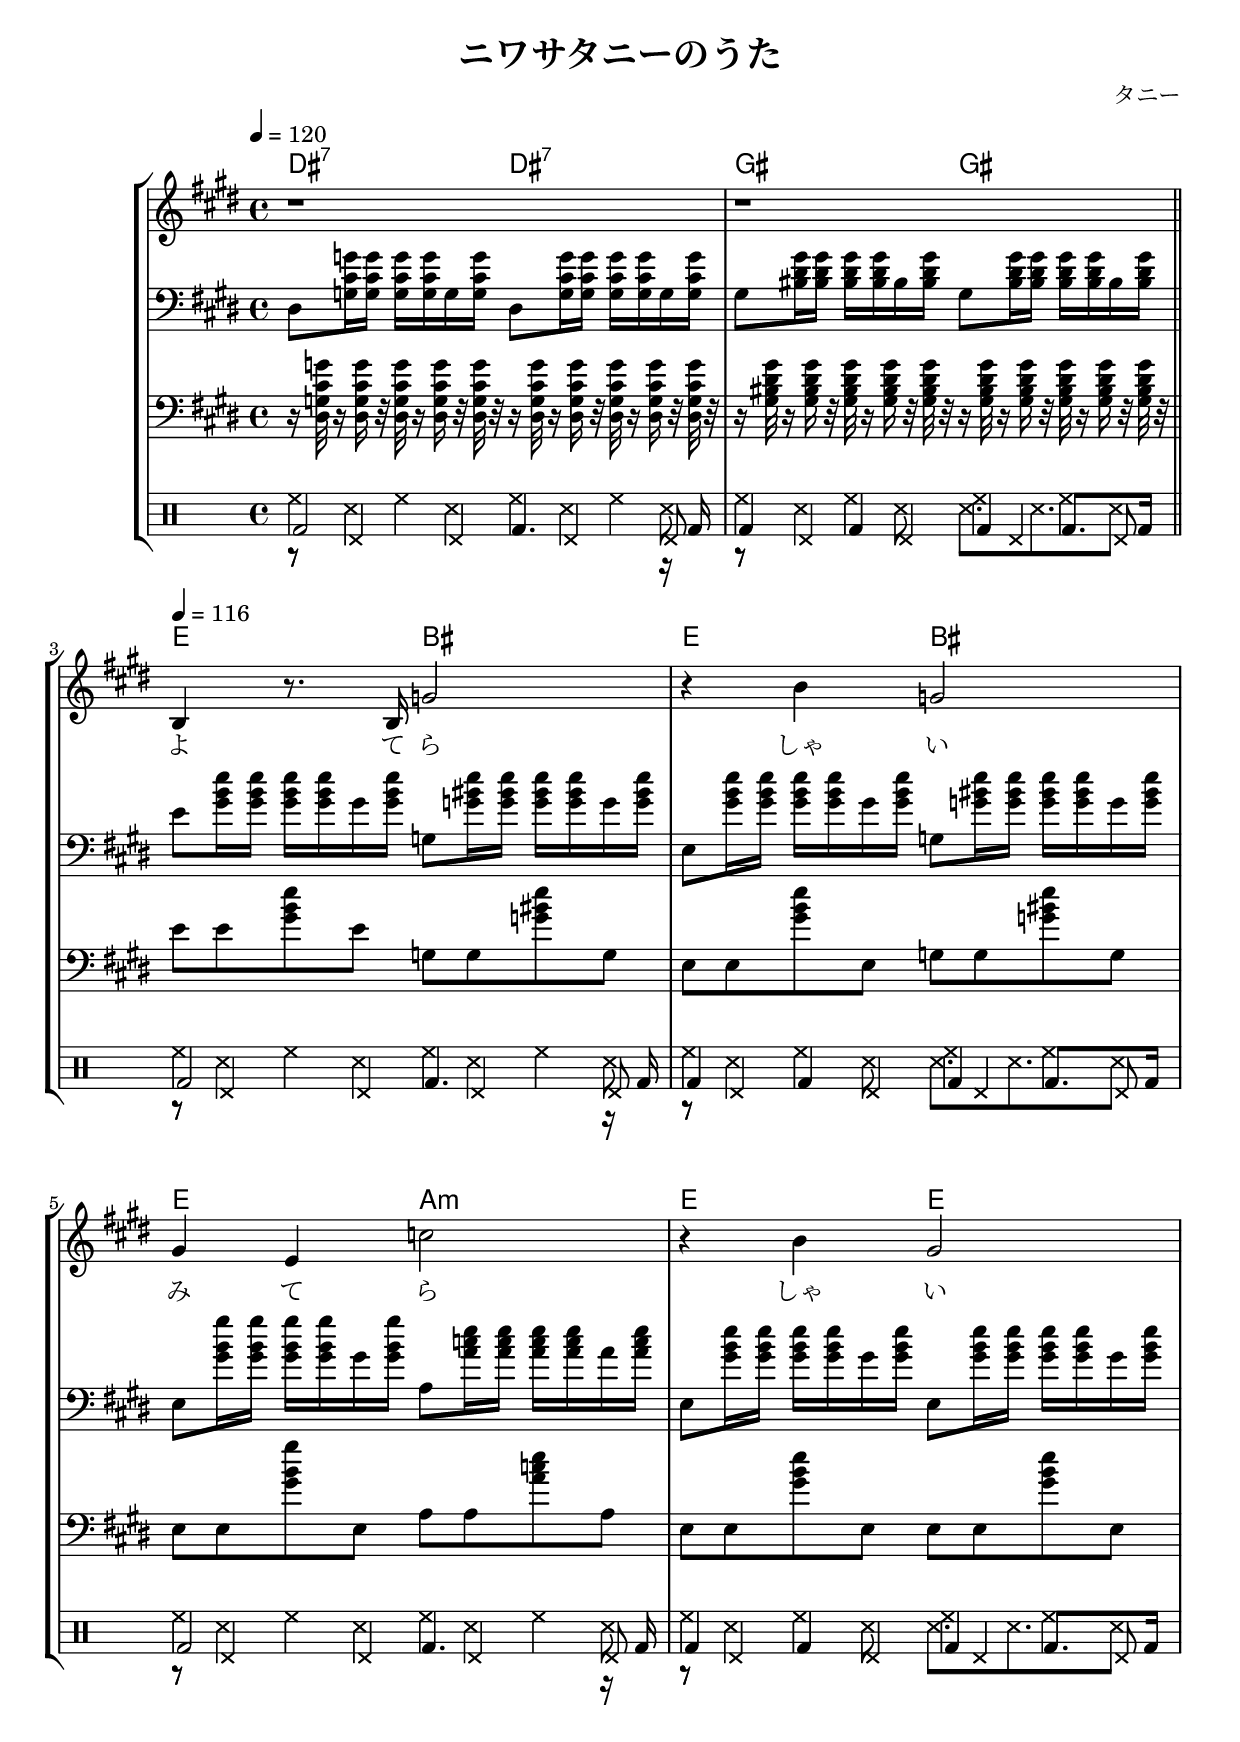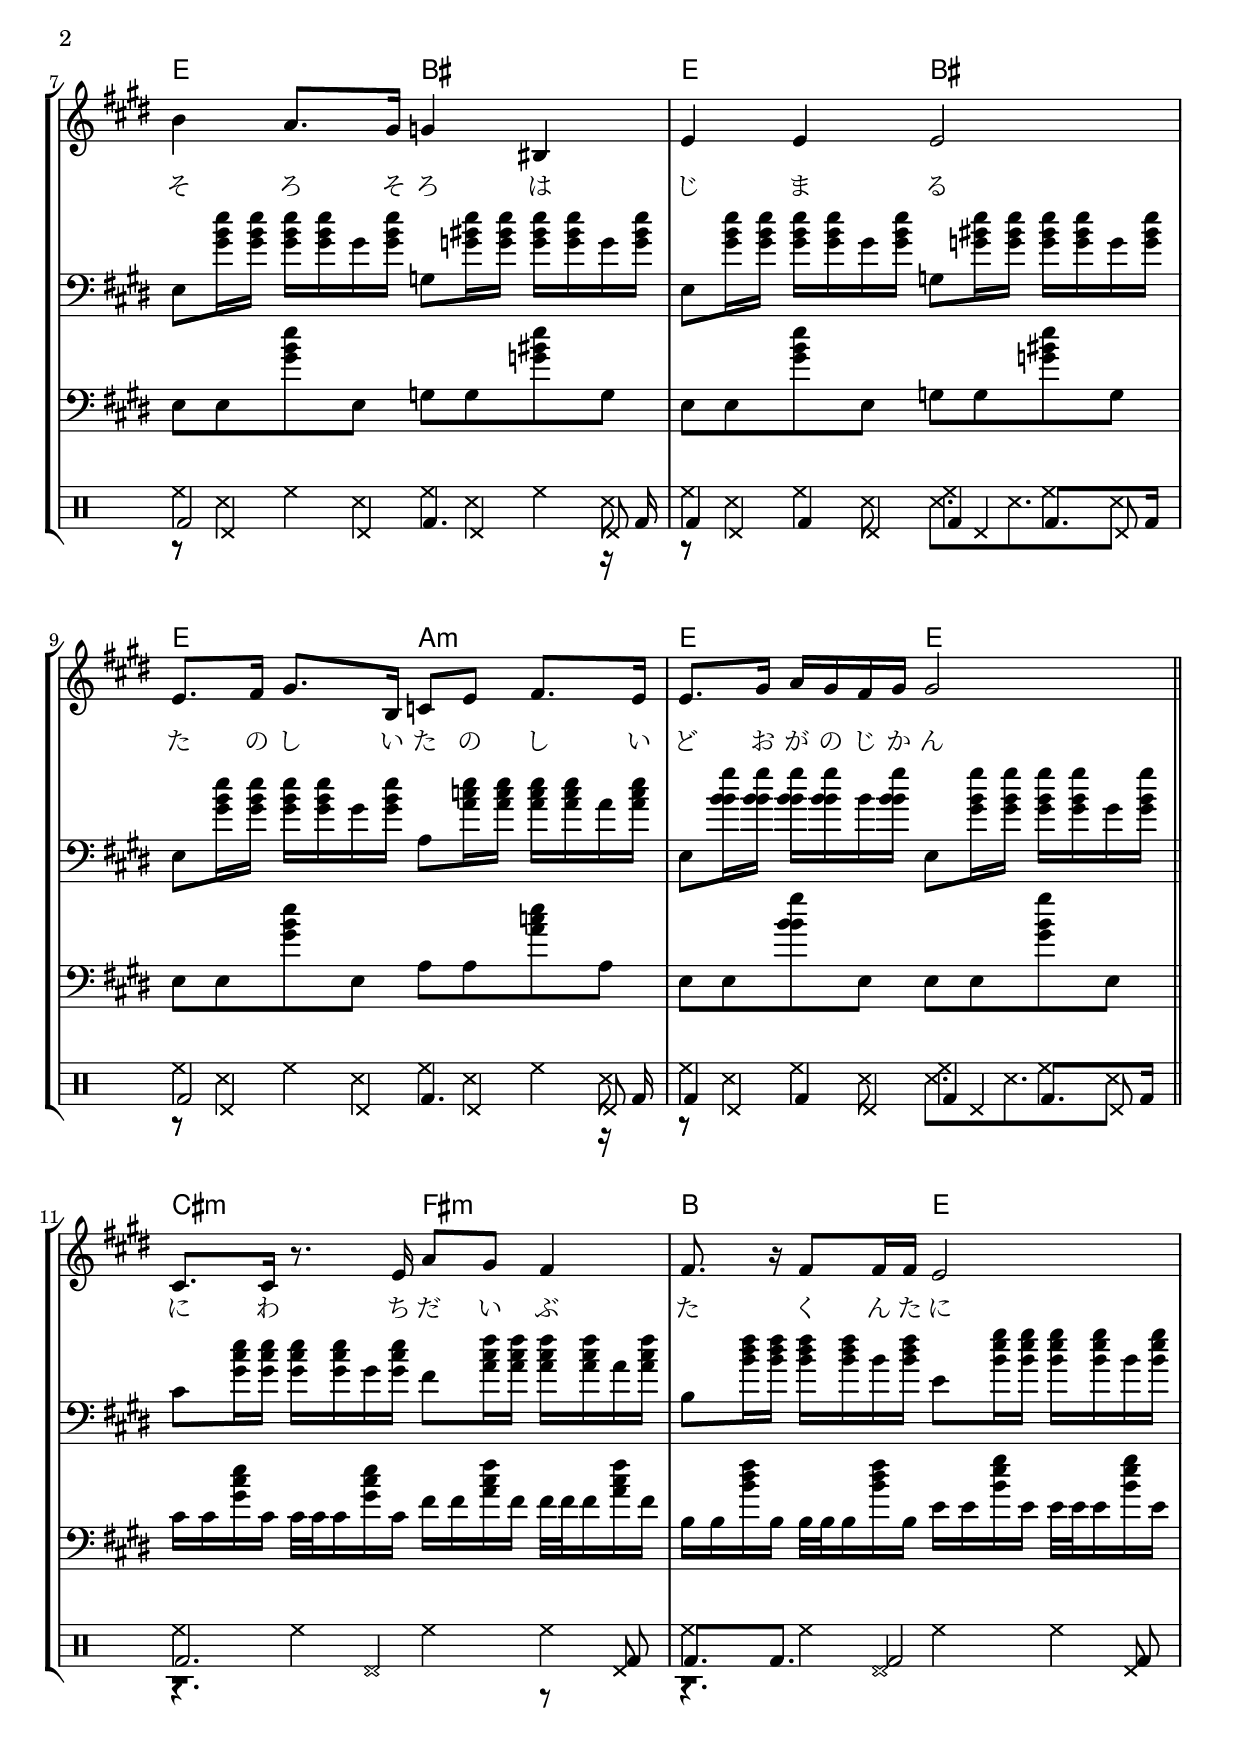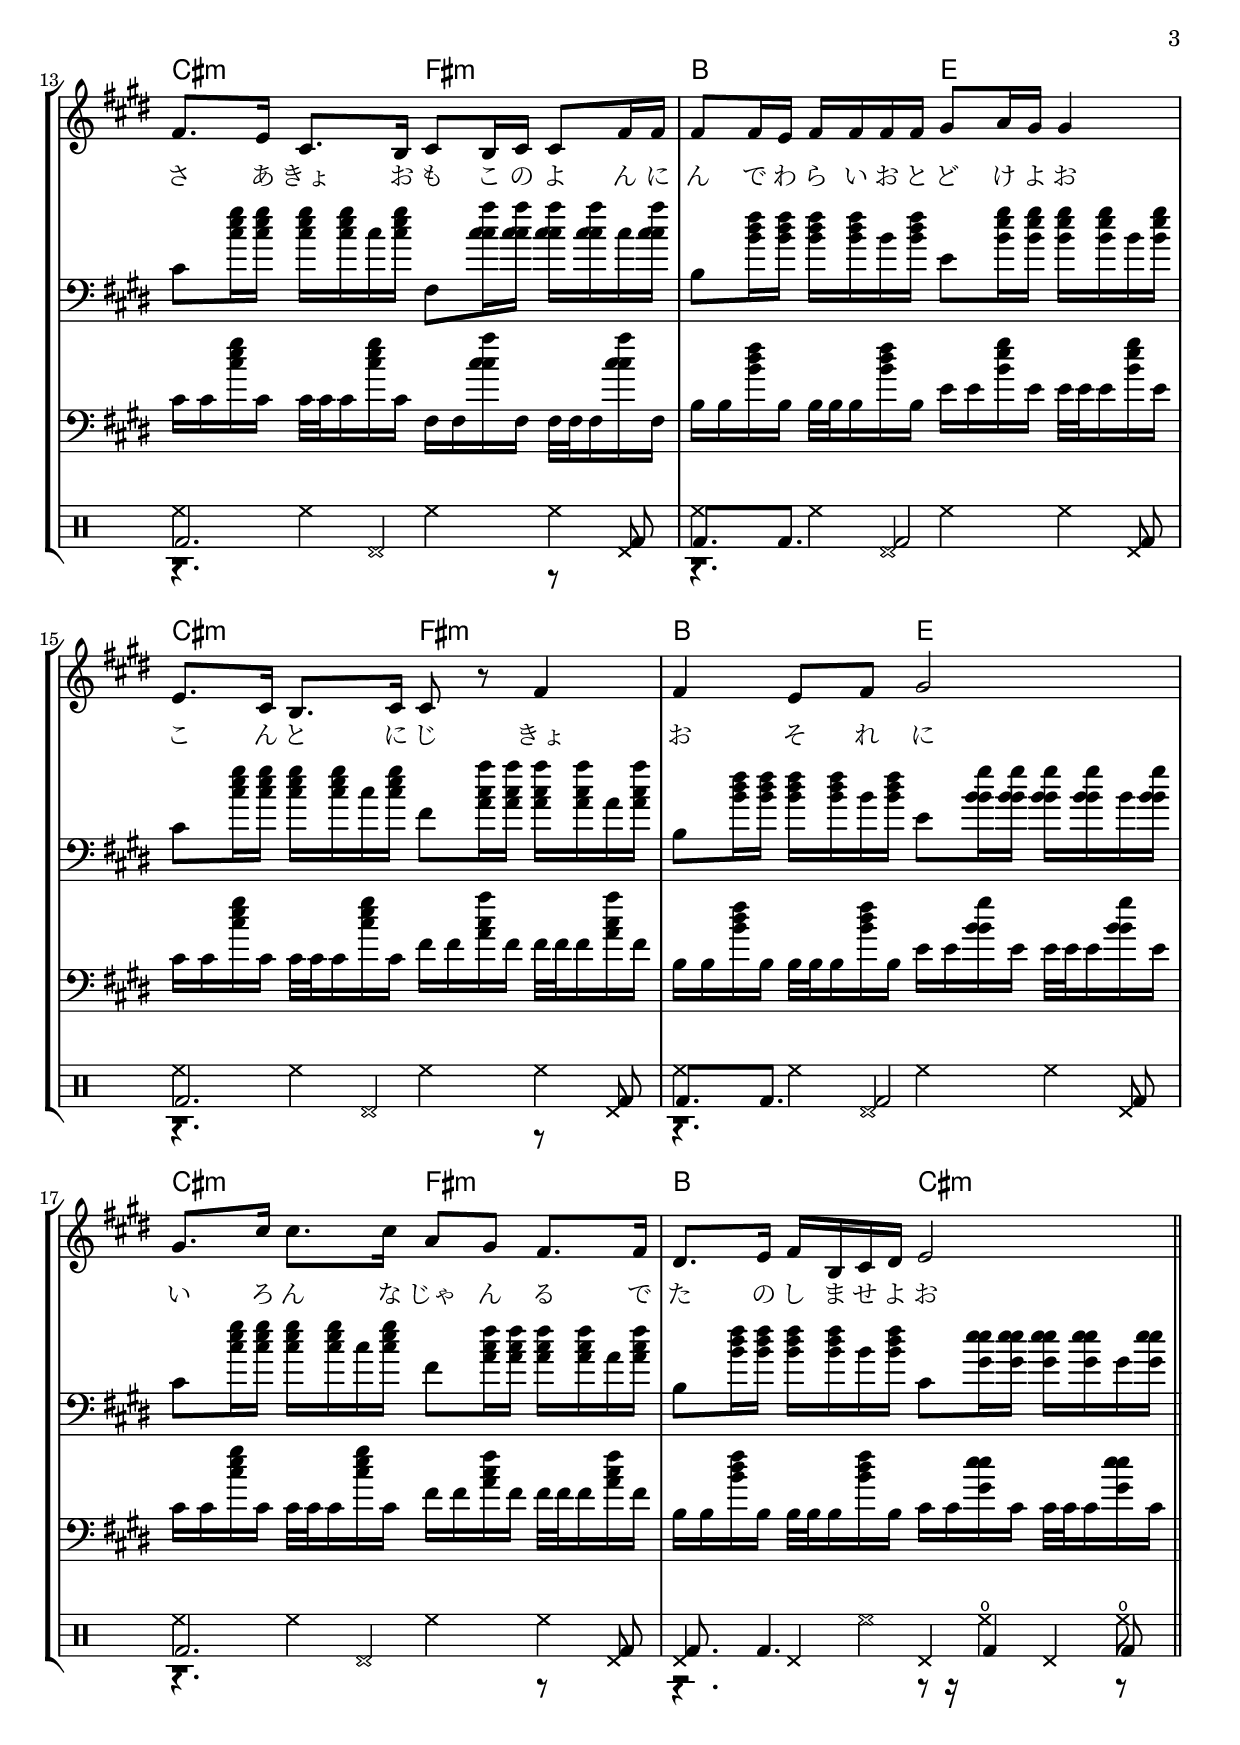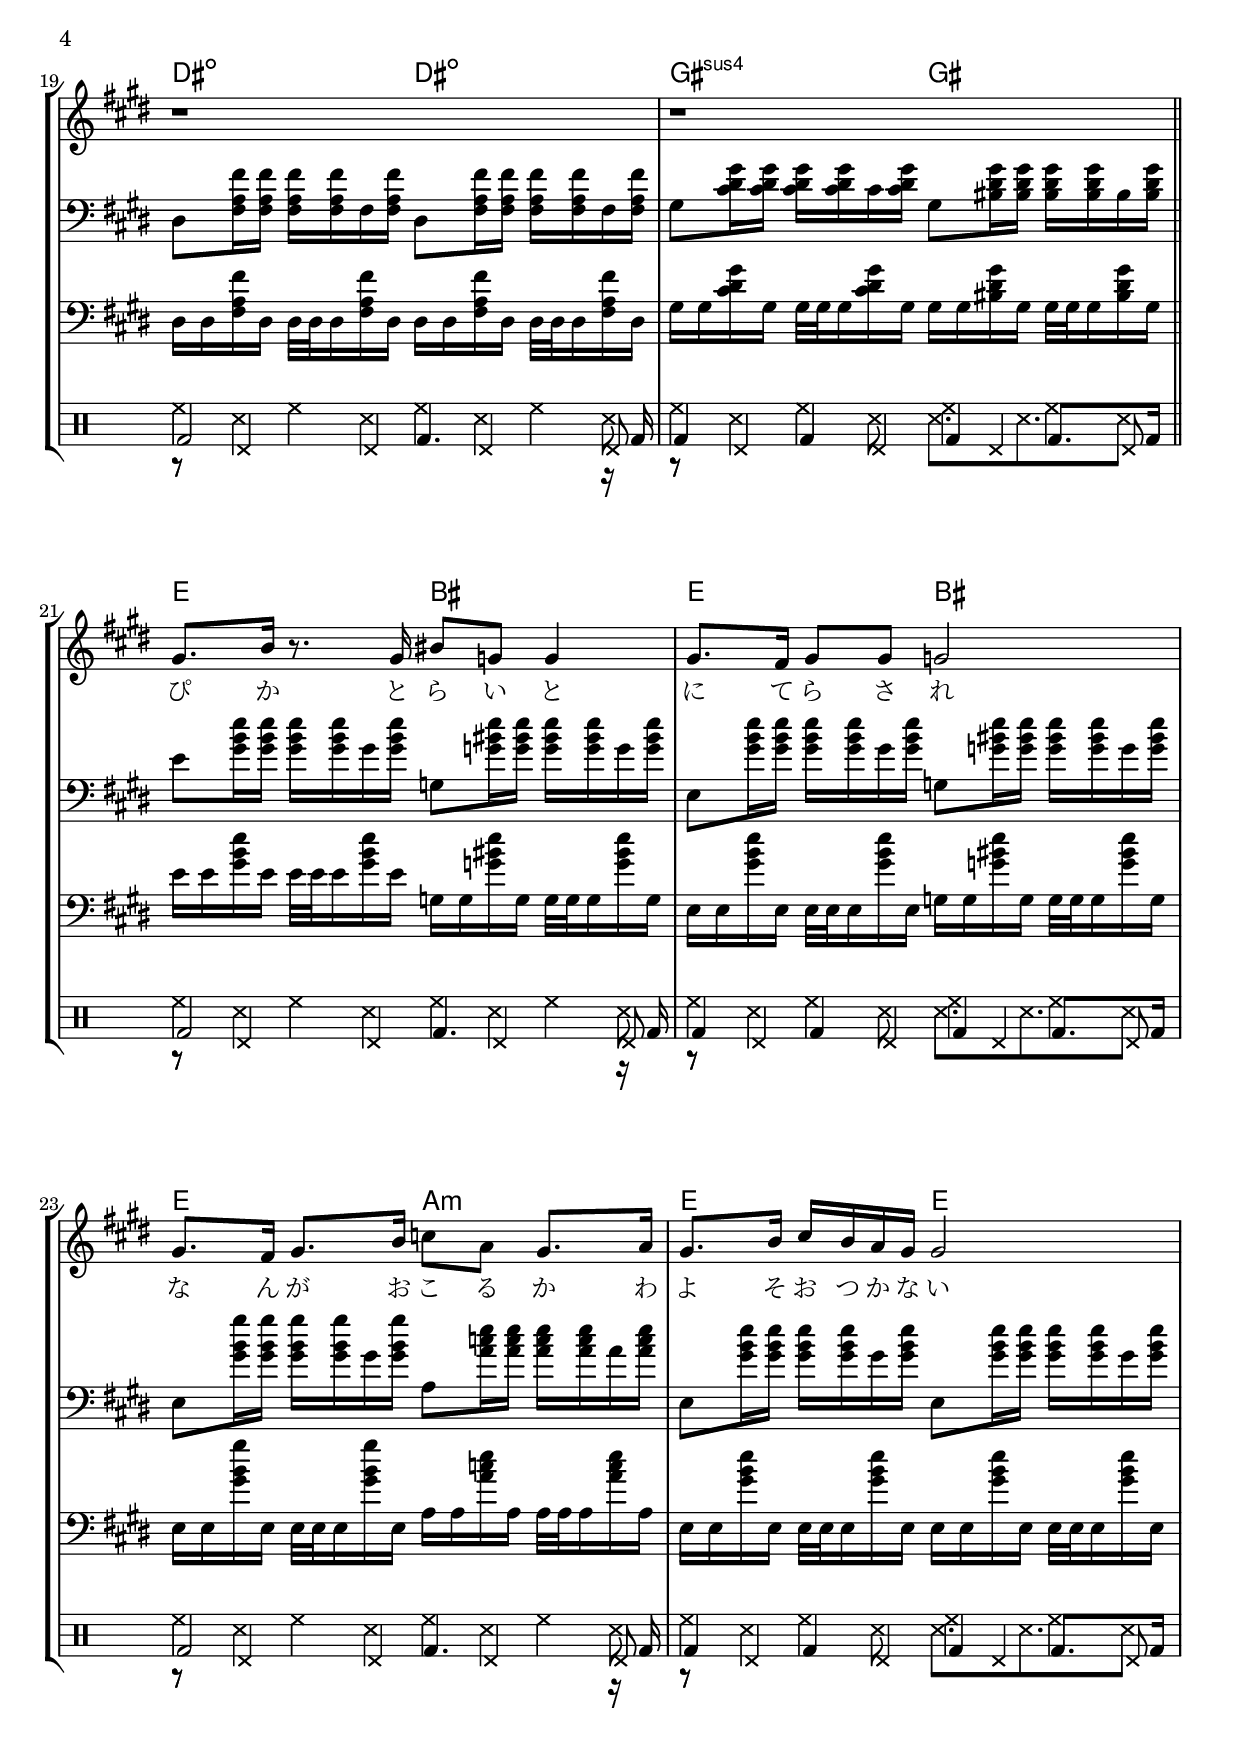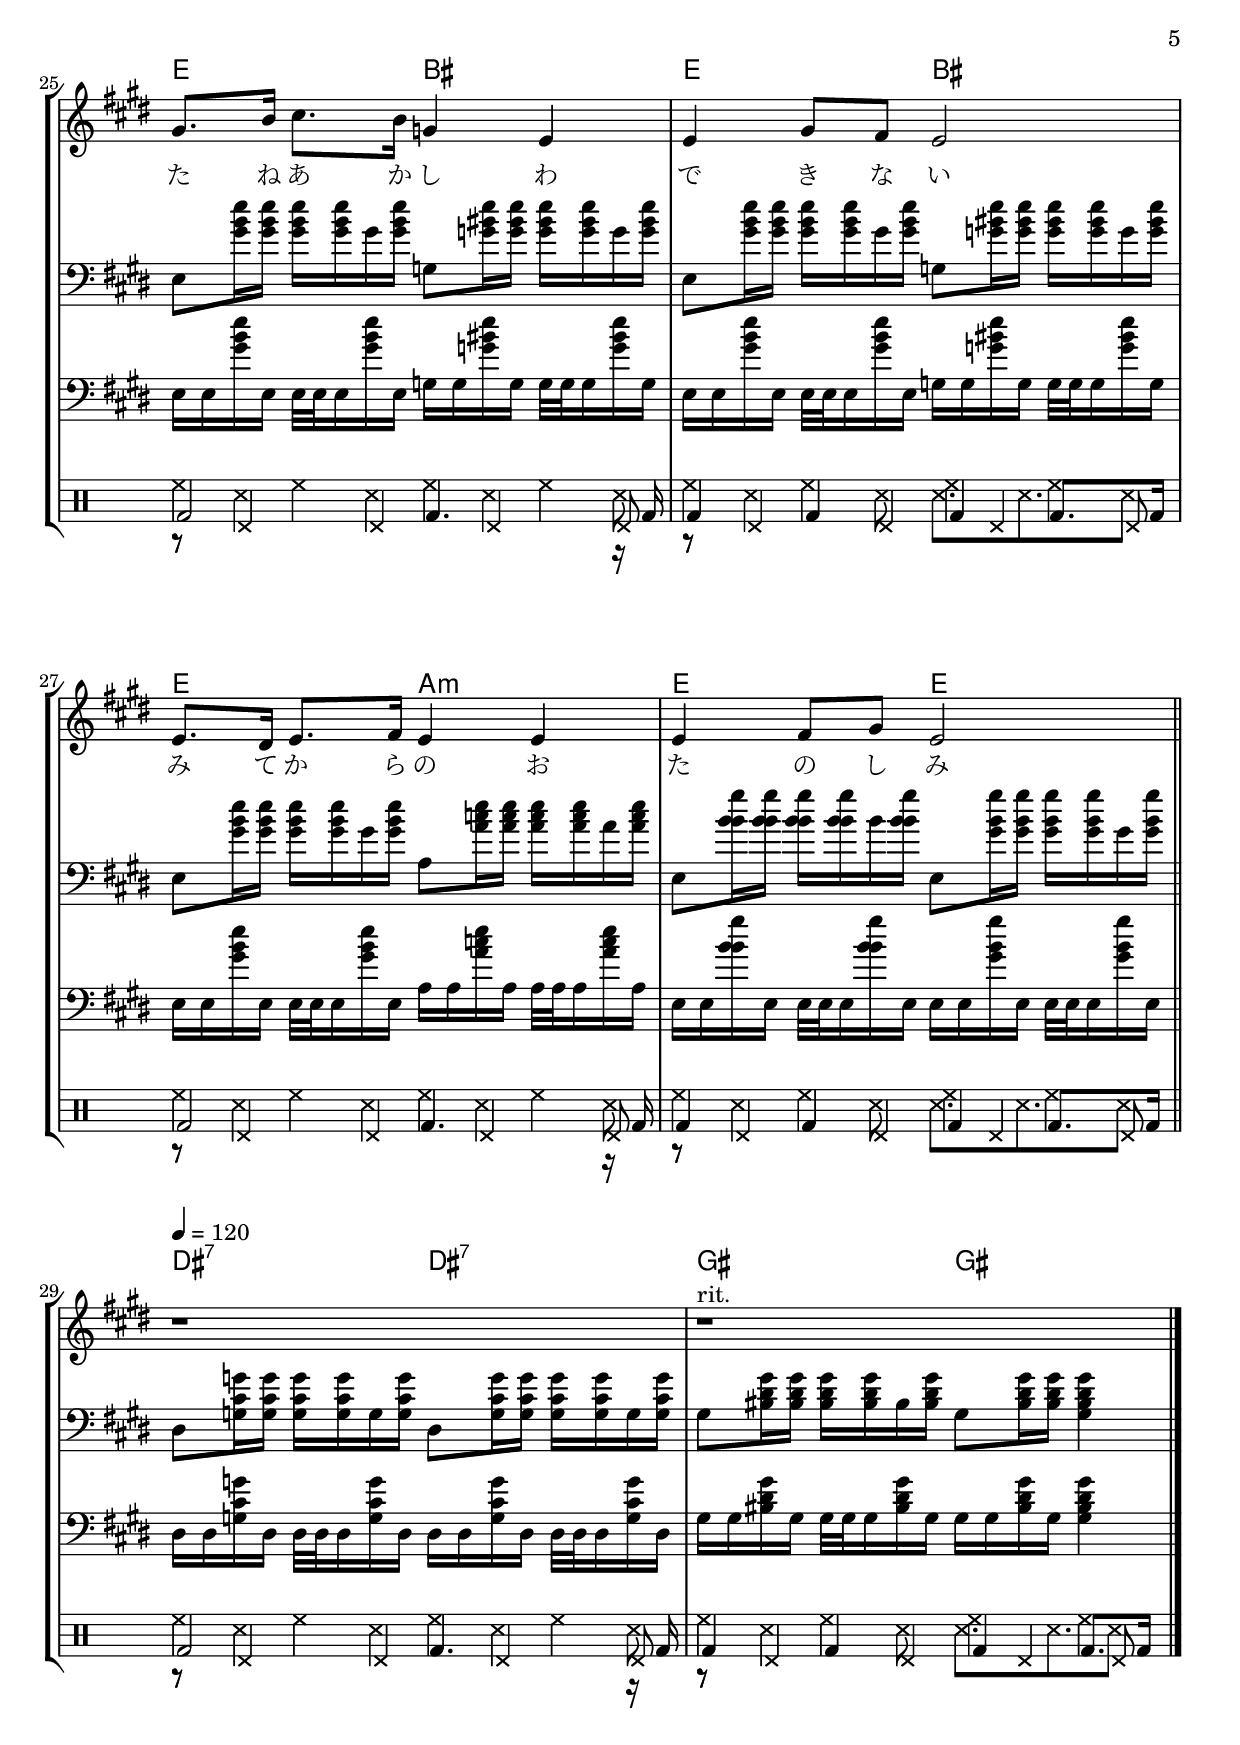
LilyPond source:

\version "2.12.1"

\header {
	title = \markup {ニワサタニーのうた}
	composer = \markup \center-column {タニー}
}

harmony = \chordmode {
	dis2:7 dis:7 gis gis 

	e bis e bis e a:m e e e bis e bis e a:m e e 

	cis:m fis:m b e cis:m fis:m b e cis:m fis:m b e cis:m fis:m b cis:m 

	dis:dim dis:dim gis:sus4 gis 

	e bis e bis e a:m e e e bis e bis e a:m e e 

	dis:7 dis:7 gis gis 
}

melody = {
	\key e \major
	\tempo 4 = 120
	r1 | r1   
	\set Staff.midiInstrument = #"mmi0.36"
		\tempo 4 = 116
 b4  r8.  b16  g'2 
	r4  b'4  g'2 
	gis'4  e'4  c''2 
	r4  b'4  gis'2 
	b'4  a'8.  gis'16  g'4  bis4 
	e'4  e'4  e'2 
	e'8.  fis'16  gis'8.  b16  c'8  e'8  fis'8.  e'16 
	e'8.  gis'16  a'16  gis'16  fis'16  gis'16  gis'2
	\set Staff.midiInstrument = #"mmi0.38"
	 cis'8.  cis'16  r8.  e'16  a'8  gis'8  fis'4 
	fis'8.  r16  fis'8  fis'16  fis'16  e'2 
	fis'8.  e'16  cis'8.  b16  cis'8  b16  cis'16  cis'8  fis'16  fis'16 
	fis'8  fis'16  e'16  fis'16  fis'16  fis'16  fis'16  gis'8  a'16  gis'16  gis'4 
	e'8.  cis'16  b8.  cis'16  cis'8  r8  fis'4 
	fis'4  e'8  fis'8  gis'2 
	gis'8.  cis''16  cis''8.  cis''16  a'8  gis'8  fis'8.  fis'16 
	dis'8.  e'16  fis'16  b16  cis'16  dis'16  e'2
	r1 | r1   
	\set Staff.midiInstrument = #"mmi0.38"
	 gis'8.  b'16  r8.  gis'16  bis'8  g'8  g'4 
	gis'8.  fis'16  gis'8  gis'8  g'2 
	gis'8.  fis'16  gis'8.  b'16  c''8  a'8  gis'8.  a'16 
	gis'8.  b'16  cis''16  b'16  a'16  gis'16  gis'2 
	gis'8.  b'16  cis''8.  b'16  g'4  e'4 
	e'4  gis'8  fis'8  e'2 
	e'8.  dis'16  e'8.  fis'16  e'4  e'4 
	e'4  fis'8  gis'8  e'2
	\tempo 4 = 120
	r1 | r1^"rit." \bar "|."
}

words = \lyricmode {
	
	よ  て  ら  しゃ  い  み  て  ら  しゃ  い  そ  ろ  そ  ろ  は  じ  ま  る  た  の  し  い  た  の  し  い  ど  お  が  の  じ  か  ん  
	に  わ  ち  だ  い  ぶ  た  く  ん  た  に  さ  あ  きょ  お  も  こ  の  よ  ん  に  ん  で  わ  ら  い  お  と  ど  け  よ  お  こ  ん  と  に  じ  きょ  お  そ  れ  に  い  ろ  ん  な  じゃ  ん  る  で  た  の  し  ま  せ  よ  お  
	
	ぴ  か  と  ら  い  と  に  て  ら  さ  れ  な  ん  が  お  こ  る  か  わ  よ  そ  お  つ  か  な  い  た  ね  あ  か  し  わ  で  き  な  い  み  て  か  ら  の  お  た  の  し  み  
	
}

tempochange = {
	\tempo 4 = 120
	r1 | r1 \bar "||"
	\tempo 4 = 116
	r1 | r1 | r1 | r1 | r1 | r1 | r1 | r1 \bar "||"
	\tempo 4 = 116
	r1 | r1 | r1 | r1 | r1 | r1 | r1 | r1 \bar "||"
	\tempo 4 = 116
	r1 | r1 \bar "||"
	\tempo 4 = 116
	r1 | r1 | r1 | r1 | r1 | r1 | r1 | r1 \bar "||"
	\tempo 4 = 120
	r1 | \tempo 4 = 90 r2 \tempo 4 = 80 r2 \bar "|."
}

mainacc = {
	\clef bass
	\set Staff.midiInstrument = #"Pad 6 (metallic)"
	\key e \major
	\tempo 4 = 120
	dis8 <g cis' g'>16 <g cis' g'>16   <g cis' g'>16 <g cis' g'>16   g16 <g cis' g'>16
	dis8 <g cis' g'>16 <g cis' g'>16   <g cis' g'>16 <g cis' g'>16   g16 <g cis' g'>16
	gis8 <bis dis' gis'>16 <bis dis' gis'>16   <bis dis' gis'>16 <bis dis' gis'>16   bis16 <bis dis' gis'>16
	gis8 <bis dis' gis'>16 <bis dis' gis'>16   <bis dis' gis'>16 <bis dis' gis'>16   bis16 <bis dis' gis'>16
	\bar "||"

	\set Staff.midiInstrument = #"Pad 6 (metallic)"
	\tempo 4 = 116
	e'8 <gis' b' e''>16 <gis' b' e''>16   <gis' b' e''>16 <gis' b' e''>16   gis'16 <gis' b' e''>16
	g8 <g' bis' e''>16 <g' bis' e''>16   <g' bis' e''>16 <g' bis' e''>16   g'16 <g' bis' e''>16
	e8 <gis' b' e''>16 <gis' b' e''>16   <gis' b' e''>16 <gis' b' e''>16   gis'16 <gis' b' e''>16
	g8 <g' bis' e''>16 <g' bis' e''>16   <g' bis' e''>16 <g' bis' e''>16   g'16 <g' bis' e''>16
	e8 <gis' b' gis''>16 <gis' b' gis''>16   <gis' b' gis''>16 <gis' b' gis''>16   gis'16 <gis' b' gis''>16
	a8 <a' c'' e''>16 <a' c'' e''>16   <a' c'' e''>16 <a' c'' e''>16   a'16 <a' c'' e''>16
	e8 <gis' b' e''>16 <gis' b' e''>16   <gis' b' e''>16 <gis' b' e''>16   gis'16 <gis' b' e''>16
	e8 <gis' b' e''>16 <gis' b' e''>16   <gis' b' e''>16 <gis' b' e''>16   gis'16 <gis' b' e''>16
	e8 <gis' b' e''>16 <gis' b' e''>16   <gis' b' e''>16 <gis' b' e''>16   gis'16 <gis' b' e''>16
	g8 <g' bis' e''>16 <g' bis' e''>16   <g' bis' e''>16 <g' bis' e''>16   g'16 <g' bis' e''>16
	e8 <gis' b' e''>16 <gis' b' e''>16   <gis' b' e''>16 <gis' b' e''>16   gis'16 <gis' b' e''>16
	g8 <g' bis' e''>16 <g' bis' e''>16   <g' bis' e''>16 <g' bis' e''>16   g'16 <g' bis' e''>16
	e8 <gis' b' e''>16 <gis' b' e''>16   <gis' b' e''>16 <gis' b' e''>16   gis'16 <gis' b' e''>16
	a8 <a' c'' e''>16 <a' c'' e''>16   <a' c'' e''>16 <a' c'' e''>16   a'16 <a' c'' e''>16
	e8 <b' b' gis''>16 <b' b' gis''>16   <b' b' gis''>16 <b' b' gis''>16   b'16 <b' b' gis''>16
	e8 <gis' b' gis''>16 <gis' b' gis''>16   <gis' b' gis''>16 <gis' b' gis''>16   gis'16 <gis' b' gis''>16
	\bar "||"

	\set Staff.midiInstrument = #"Pad 6 (metallic)"
	cis'8 <gis' cis'' e''>16 <gis' cis'' e''>16   <gis' cis'' e''>16 <gis' cis'' e''>16   gis'16 <gis' cis'' e''>16
	fis'8 <a' cis'' fis''>16 <a' cis'' fis''>16   <a' cis'' fis''>16 <a' cis'' fis''>16   a'16 <a' cis'' fis''>16
	b8 <b' dis'' fis''>16 <b' dis'' fis''>16   <b' dis'' fis''>16 <b' dis'' fis''>16   b'16 <b' dis'' fis''>16
	e'8 <b' e'' gis''>16 <b' e'' gis''>16   <b' e'' gis''>16 <b' e'' gis''>16   b'16 <b' e'' gis''>16
	cis'8 <cis'' e'' gis''>16 <cis'' e'' gis''>16   <cis'' e'' gis''>16 <cis'' e'' gis''>16   cis''16 <cis'' e'' gis''>16
	fis8 <cis'' cis'' a''>16 <cis'' cis'' a''>16   <cis'' cis'' a''>16 <cis'' cis'' a''>16   cis''16 <cis'' cis'' a''>16
	b8 <b' dis'' fis''>16 <b' dis'' fis''>16   <b' dis'' fis''>16 <b' dis'' fis''>16   b'16 <b' dis'' fis''>16
	e'8 <b' e'' gis''>16 <b' e'' gis''>16   <b' e'' gis''>16 <b' e'' gis''>16   b'16 <b' e'' gis''>16
	cis'8 <cis'' e'' gis''>16 <cis'' e'' gis''>16   <cis'' e'' gis''>16 <cis'' e'' gis''>16   cis''16 <cis'' e'' gis''>16
	fis'8 <a' cis'' a''>16 <a' cis'' a''>16   <a' cis'' a''>16 <a' cis'' a''>16   a'16 <a' cis'' a''>16
	b8 <b' dis'' fis''>16 <b' dis'' fis''>16   <b' dis'' fis''>16 <b' dis'' fis''>16   b'16 <b' dis'' fis''>16
	e'8 <b' b' gis''>16 <b' b' gis''>16   <b' b' gis''>16 <b' b' gis''>16   b'16 <b' b' gis''>16
	cis'8 <cis'' e'' gis''>16 <cis'' e'' gis''>16   <cis'' e'' gis''>16 <cis'' e'' gis''>16   cis''16 <cis'' e'' gis''>16
	fis'8 <a' cis'' fis''>16 <a' cis'' fis''>16   <a' cis'' fis''>16 <a' cis'' fis''>16   a'16 <a' cis'' fis''>16
	b8 <b' dis'' fis''>16 <b' dis'' fis''>16   <b' dis'' fis''>16 <b' dis'' fis''>16   b'16 <b' dis'' fis''>16
	cis'8 <gis' e'' e''>16 <gis' e'' e''>16   <gis' e'' e''>16 <gis' e'' e''>16   gis'16 <gis' e'' e''>16
	\bar "||"

	\set Staff.midiInstrument = #"Pad 6 (metallic)"
	dis8 <fis a fis'>16 <fis a fis'>16   <fis a fis'>16 <fis a fis'>16   fis16 <fis a fis'>16
	dis8 <fis a fis'>16 <fis a fis'>16   <fis a fis'>16 <fis a fis'>16   fis16 <fis a fis'>16
	gis8 <cis' dis' gis'>16 <cis' dis' gis'>16   <cis' dis' gis'>16 <cis' dis' gis'>16   cis'16 <cis' dis' gis'>16
	gis8 <bis dis' gis'>16 <bis dis' gis'>16   <bis dis' gis'>16 <bis dis' gis'>16   bis16 <bis dis' gis'>16
	\bar "||"

	\set Staff.midiInstrument = #"Pad 6 (metallic)"
	e'8 <gis' b' e''>16 <gis' b' e''>16   <gis' b' e''>16 <gis' b' e''>16   gis'16 <gis' b' e''>16
	g8 <g' bis' e''>16 <g' bis' e''>16   <g' bis' e''>16 <g' bis' e''>16   g'16 <g' bis' e''>16
	e8 <gis' b' e''>16 <gis' b' e''>16   <gis' b' e''>16 <gis' b' e''>16   gis'16 <gis' b' e''>16
	g8 <g' bis' e''>16 <g' bis' e''>16   <g' bis' e''>16 <g' bis' e''>16   g'16 <g' bis' e''>16
	e8 <gis' b' gis''>16 <gis' b' gis''>16   <gis' b' gis''>16 <gis' b' gis''>16   gis'16 <gis' b' gis''>16
	a8 <a' c'' e''>16 <a' c'' e''>16   <a' c'' e''>16 <a' c'' e''>16   a'16 <a' c'' e''>16
	e8 <gis' b' e''>16 <gis' b' e''>16   <gis' b' e''>16 <gis' b' e''>16   gis'16 <gis' b' e''>16
	e8 <gis' b' e''>16 <gis' b' e''>16   <gis' b' e''>16 <gis' b' e''>16   gis'16 <gis' b' e''>16
	e8 <gis' b' e''>16 <gis' b' e''>16   <gis' b' e''>16 <gis' b' e''>16   gis'16 <gis' b' e''>16
	g8 <g' bis' e''>16 <g' bis' e''>16   <g' bis' e''>16 <g' bis' e''>16   g'16 <g' bis' e''>16
	e8 <gis' b' e''>16 <gis' b' e''>16   <gis' b' e''>16 <gis' b' e''>16   gis'16 <gis' b' e''>16
	g8 <g' bis' e''>16 <g' bis' e''>16   <g' bis' e''>16 <g' bis' e''>16   g'16 <g' bis' e''>16
	e8 <gis' b' e''>16 <gis' b' e''>16   <gis' b' e''>16 <gis' b' e''>16   gis'16 <gis' b' e''>16
	a8 <a' c'' e''>16 <a' c'' e''>16   <a' c'' e''>16 <a' c'' e''>16   a'16 <a' c'' e''>16
	e8 <b' b' gis''>16 <b' b' gis''>16   <b' b' gis''>16 <b' b' gis''>16   b'16 <b' b' gis''>16
	e8 <gis' b' gis''>16 <gis' b' gis''>16   <gis' b' gis''>16 <gis' b' gis''>16   gis'16 <gis' b' gis''>16
	\bar "||"

	\set Staff.midiInstrument = #"Pad 6 (metallic)"
	\tempo 4 = 120
	dis8 <g cis' g'>16 <g cis' g'>16   <g cis' g'>16 <g cis' g'>16   g16 <g cis' g'>16
	dis8 <g cis' g'>16 <g cis' g'>16   <g cis' g'>16 <g cis' g'>16   g16 <g cis' g'>16
	gis8 <bis dis' gis'>16 <bis dis' gis'>16   <bis dis' gis'>16 <bis dis' gis'>16   bis16 <bis dis' gis'>16
	gis8 <bis dis' gis'>16 <bis dis' gis'>16 <gis bis dis' gis'>4
	\bar "|."
}

subacc = {
	\clef bass
	\set Staff.midiInstrument = #"Electric Grand"
	\key e \major
	\tempo 4 = 120
	r16 <dis g cis' g'>32 r16 <dis g cis' g'>16 r32      <dis g cis' g'>32 r16      <dis g cis' g'>16 r32 <dis g cis' g'>32 r32
	r16 <dis g cis' g'>32 r16 <dis g cis' g'>16 r32      <dis g cis' g'>32 r16      <dis g cis' g'>16 r32 <dis g cis' g'>32 r32
	r16 <gis bis dis' gis'>32 r16 <gis bis dis' gis'>16 r32      <gis bis dis' gis'>32 r16      <gis bis dis' gis'>16 r32 <gis bis dis' gis'>32 r32
	r16 <gis bis dis' gis'>32 r16 <gis bis dis' gis'>16 r32      <gis bis dis' gis'>32 r16      <gis bis dis' gis'>16 r32 <gis bis dis' gis'>32 r32
	\bar "||"

	\set Staff.midiInstrument = #"Electric Piano 1"
	\tempo 4 = 116
	e'8 e'8 <gis' b' e''>8 e'8
	g8 g8 <g' bis' e''>8 g8
	e8 e8 <gis' b' e''>8 e8
	g8 g8 <g' bis' e''>8 g8
	e8 e8 <gis' b' gis''>8 e8
	a8 a8 <a' c'' e''>8 a8
	e8 e8 <gis' b' e''>8 e8
	e8 e8 <gis' b' e''>8 e8
	e8 e8 <gis' b' e''>8 e8
	g8 g8 <g' bis' e''>8 g8
	e8 e8 <gis' b' e''>8 e8
	g8 g8 <g' bis' e''>8 g8
	e8 e8 <gis' b' e''>8 e8
	a8 a8 <a' c'' e''>8 a8
	e8 e8 <b' b' gis''>8 e8
	e8 e8 <gis' b' gis''>8 e8
	\bar "||"

	\set Staff.midiInstrument = #"Electric Grand"
	cis'16 cis'16 <gis' cis'' e''>16 cis'16   cis'32 cis'32 cis'16 <gis' cis'' e''>16 cis'16
	fis'16 fis'16 <a' cis'' fis''>16 fis'16   fis'32 fis'32 fis'16 <a' cis'' fis''>16 fis'16
	b16 b16 <b' dis'' fis''>16 b16   b32 b32 b16 <b' dis'' fis''>16 b16
	e'16 e'16 <b' e'' gis''>16 e'16   e'32 e'32 e'16 <b' e'' gis''>16 e'16
	cis'16 cis'16 <cis'' e'' gis''>16 cis'16   cis'32 cis'32 cis'16 <cis'' e'' gis''>16 cis'16
	fis16 fis16 <cis'' cis'' a''>16 fis16   fis32 fis32 fis16 <cis'' cis'' a''>16 fis16
	b16 b16 <b' dis'' fis''>16 b16   b32 b32 b16 <b' dis'' fis''>16 b16
	e'16 e'16 <b' e'' gis''>16 e'16   e'32 e'32 e'16 <b' e'' gis''>16 e'16
	cis'16 cis'16 <cis'' e'' gis''>16 cis'16   cis'32 cis'32 cis'16 <cis'' e'' gis''>16 cis'16
	fis'16 fis'16 <a' cis'' a''>16 fis'16   fis'32 fis'32 fis'16 <a' cis'' a''>16 fis'16
	b16 b16 <b' dis'' fis''>16 b16   b32 b32 b16 <b' dis'' fis''>16 b16
	e'16 e'16 <b' b' gis''>16 e'16   e'32 e'32 e'16 <b' b' gis''>16 e'16
	cis'16 cis'16 <cis'' e'' gis''>16 cis'16   cis'32 cis'32 cis'16 <cis'' e'' gis''>16 cis'16
	fis'16 fis'16 <a' cis'' fis''>16 fis'16   fis'32 fis'32 fis'16 <a' cis'' fis''>16 fis'16
	b16 b16 <b' dis'' fis''>16 b16   b32 b32 b16 <b' dis'' fis''>16 b16
	cis'16 cis'16 <gis' e'' e''>16 cis'16   cis'32 cis'32 cis'16 <gis' e'' e''>16 cis'16
	\bar "||"

	\set Staff.midiInstrument = #"FX 2 (soundtrack)"
	dis16 dis16 <fis a fis'>16 dis16   dis32 dis32 dis16 <fis a fis'>16 dis16
	dis16 dis16 <fis a fis'>16 dis16   dis32 dis32 dis16 <fis a fis'>16 dis16
	gis16 gis16 <cis' dis' gis'>16 gis16   gis32 gis32 gis16 <cis' dis' gis'>16 gis16
	gis16 gis16 <bis dis' gis'>16 gis16   gis32 gis32 gis16 <bis dis' gis'>16 gis16
	\bar "||"

	\set Staff.midiInstrument = #"FX 2 (soundtrack)"
	e'16 e'16 <gis' b' e''>16 e'16   e'32 e'32 e'16 <gis' b' e''>16 e'16
	g16 g16 <g' bis' e''>16 g16   g32 g32 g16 <g' bis' e''>16 g16
	e16 e16 <gis' b' e''>16 e16   e32 e32 e16 <gis' b' e''>16 e16
	g16 g16 <g' bis' e''>16 g16   g32 g32 g16 <g' bis' e''>16 g16
	e16 e16 <gis' b' gis''>16 e16   e32 e32 e16 <gis' b' gis''>16 e16
	a16 a16 <a' c'' e''>16 a16   a32 a32 a16 <a' c'' e''>16 a16
	e16 e16 <gis' b' e''>16 e16   e32 e32 e16 <gis' b' e''>16 e16
	e16 e16 <gis' b' e''>16 e16   e32 e32 e16 <gis' b' e''>16 e16
	e16 e16 <gis' b' e''>16 e16   e32 e32 e16 <gis' b' e''>16 e16
	g16 g16 <g' bis' e''>16 g16   g32 g32 g16 <g' bis' e''>16 g16
	e16 e16 <gis' b' e''>16 e16   e32 e32 e16 <gis' b' e''>16 e16
	g16 g16 <g' bis' e''>16 g16   g32 g32 g16 <g' bis' e''>16 g16
	e16 e16 <gis' b' e''>16 e16   e32 e32 e16 <gis' b' e''>16 e16
	a16 a16 <a' c'' e''>16 a16   a32 a32 a16 <a' c'' e''>16 a16
	e16 e16 <b' b' gis''>16 e16   e32 e32 e16 <b' b' gis''>16 e16
	e16 e16 <gis' b' gis''>16 e16   e32 e32 e16 <gis' b' gis''>16 e16
	\bar "||"

	\set Staff.midiInstrument = #"FX 2 (soundtrack)"
	\tempo 4 = 120
	dis16 dis16 <g cis' g'>16 dis16   dis32 dis32 dis16 <g cis' g'>16 dis16
	dis16 dis16 <g cis' g'>16 dis16   dis32 dis32 dis16 <g cis' g'>16 dis16
	gis16 gis16 <bis dis' gis'>16 gis16   gis32 gis32 gis16 <bis dis' gis'>16 gis16
	gis16 gis16 <bis dis' gis'>16 gis16 <gis bis dis' gis'>4
	\bar "|."
}

percA = {
	\drummode {
	hh4 hh4 hh4 hh4  |hh4 hh4 hh4 hh4  \bar "||"
	hh4 hh4 hh4 hh4  |hh4 hh4 hh4 hh4  |hh4 hh4 hh4 hh4  |hh4 hh4 hh4 hh4  |hh4 hh4 hh4 hh4  |hh4 hh4 hh4 hh4  |hh4 hh4 hh4 hh4  |hh4 hh4 hh4 hh4  \bar "||"
	r1  |r1  |r1  |r1  |r1  |r1  |r1  |r2 r8 hho4 hho8  \bar "||"
	hh4 hh4 hh4 hh4  |hh4 hh4 hh4 hh4  \bar "||"
	hh4 hh4 hh4 hh4  |hh4 hh4 hh4 hh4  |hh4 hh4 hh4 hh4  |hh4 hh4 hh4 hh4  |hh4 hh4 hh4 hh4  |hh4 hh4 hh4 hh4  |hh4 hh4 hh4 hh4  |hh4 hh4 hh4 hh4  \bar "||"
	hh4 hh4 hh4 hh4  |hh4 hh4 hh4 hh4  \bar "|."
	}
}

percB = {
	\drummode {
	r8 ss4 ss4 ss4 ss8  |r8 ss4 ss8 ss8. ss8. ss8  \bar "||"
	r8 ss4 ss4 ss4 ss8  |r8 ss4 ss8 ss8. ss8. ss8  |r8 ss4 ss4 ss4 ss8  |r8 ss4 ss8 ss8. ss8. ss8  |r8 ss4 ss4 ss4 ss8  |r8 ss4 ss8 ss8. ss8. ss8  |r8 ss4 ss4 ss4 ss8  |r8 ss4 ss8 ss8. ss8. ss8  \bar "||"
	r4. hhp2 hhp8  |r4. hhp2 hhp8  |r4. hhp2 hhp8  |r4. hhp2 hhp8  |r4. hhp2 hhp8  |r4. hhp2 hhp8  |r4. hhp2 hhp8  |hhp4 hhp4 hhp4 hhp4  \bar "||"
	r8 ss4 ss4 ss4 ss8  |r8 ss4 ss8 ss8. ss8. ss8  \bar "||"
	r8 ss4 ss4 ss4 ss8  |r8 ss4 ss8 ss8. ss8. ss8  |r8 ss4 ss4 ss4 ss8  |r8 ss4 ss8 ss8. ss8. ss8  |r8 ss4 ss4 ss4 ss8  |r8 ss4 ss8 ss8. ss8. ss8  |r8 ss4 ss4 ss4 ss8  |r8 ss4 ss8 ss8. ss8. ss8  \bar "||"
	r8 ss4 ss4 ss4 ss8  |r8 ss4 ss8 ss8. ss8. ss8  \bar "|."
	}
}

percC = {
	\drummode {
	r8 hhp4 hhp4 hhp4 hhp8  |r8 hhp4 hhp4 hhp4 hhp8  \bar "||"
	r8 hhp4 hhp4 hhp4 hhp8  |r8 hhp4 hhp4 hhp4 hhp8  |r8 hhp4 hhp4 hhp4 hhp8  |r8 hhp4 hhp4 hhp4 hhp8  |r8 hhp4 hhp4 hhp4 hhp8  |r8 hhp4 hhp4 hhp4 hhp8  |r8 hhp4 hhp4 hhp4 hhp8  |r8 hhp4 hhp4 hhp4 hhp8  \bar "||"
	hh4 hh4 hh4 hh4  |hh4 hh4 hh4 hh4  |hh4 hh4 hh4 hh4  |hh4 hh4 hh4 hh4  |hh4 hh4 hh4 hh4  |hh4 hh4 hh4 hh4  |hh4 hh4 hh4 hh4  |r4. hh2 r8  \bar "||"
	r8 hhp4 hhp4 hhp4 hhp8  |r8 hhp4 hhp4 hhp4 hhp8  \bar "||"
	r8 hhp4 hhp4 hhp4 hhp8  |r8 hhp4 hhp4 hhp4 hhp8  |r8 hhp4 hhp4 hhp4 hhp8  |r8 hhp4 hhp4 hhp4 hhp8  |r8 hhp4 hhp4 hhp4 hhp8  |r8 hhp4 hhp4 hhp4 hhp8  |r8 hhp4 hhp4 hhp4 hhp8  |r8 hhp4 hhp4 hhp4 hhp8  \bar "||"
	r8 hhp4 hhp4 hhp4 hhp8  |r8 hhp4 hhp4 hhp4 hhp8  \bar "|."
	}
}

percD = {
	\drummode {
	bd2 bd4. r16 bd16  |bd4 bd4 bd4 bd8. bd16  \bar "||"
	bd2 bd4. r16 bd16  |bd4 bd4 bd4 bd8. bd16  |bd2 bd4. r16 bd16  |bd4 bd4 bd4 bd8. bd16  |bd2 bd4. r16 bd16  |bd4 bd4 bd4 bd8. bd16  |bd2 bd4. r16 bd16  |bd4 bd4 bd4 bd8. bd16  \bar "||"
	bd2. r8 bd8  |bd8. bd8. bd2 bd8  |bd2. r8 bd8  |bd8. bd8. bd2 bd8  |bd2. r8 bd8  |bd8. bd8. bd2 bd8  |bd2. r8 bd8  |bd8. bd4. r16 bd4 bd8  \bar "||"
	bd2 bd4. r16 bd16  |bd4 bd4 bd4 bd8. bd16  \bar "||"
	bd2 bd4. r16 bd16  |bd4 bd4 bd4 bd8. bd16  |bd2 bd4. r16 bd16  |bd4 bd4 bd4 bd8. bd16  |bd2 bd4. r16 bd16  |bd4 bd4 bd4 bd8. bd16  |bd2 bd4. r16 bd16  |bd4 bd4 bd4 bd8. bd16  \bar "||"
	bd2 bd4. r16 bd16  |bd4 bd4 bd4 bd8. bd16  \bar "|."
	}
}

\score {
	<<
		\new StaffGroup <<
			\new ChordNames {\harmony}
			\new Voice = "melody" {\melody}
			\new Lyrics \lyricsto "melody" \words
			\new Staff = "mainacc" {\mainacc}
			\new Staff = "subacc" {\subacc}
			\new DrumStaff <<
				\new DrumVoice {\percA}
				\new DrumVoice {\percB}
				\new DrumVoice {\percC}
				\new DrumVoice {\percD}
			>>
		>>
	>>
	\layout { }
}
